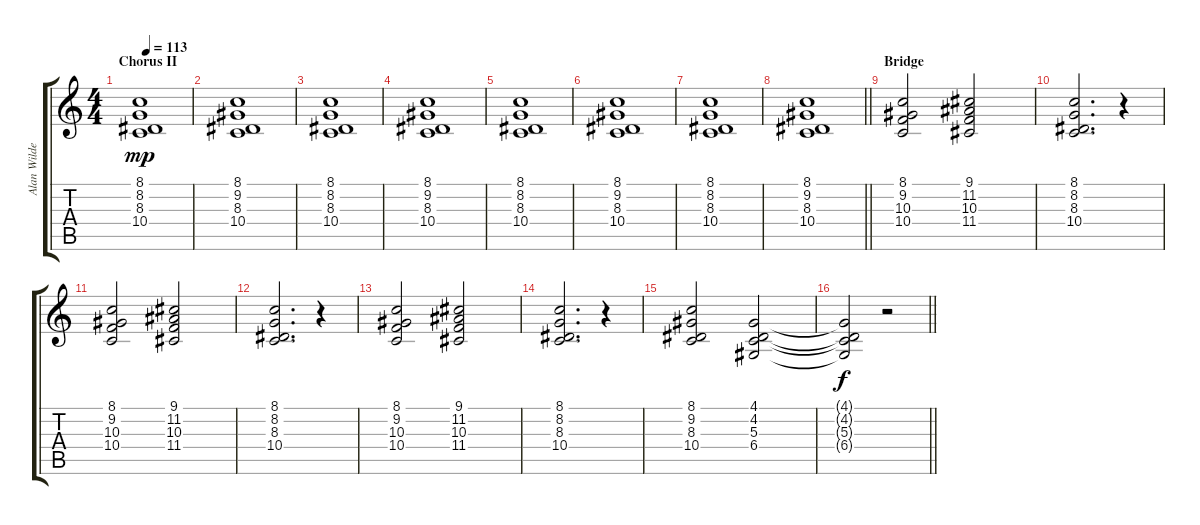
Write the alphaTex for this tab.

\track ("Alan Wilder - Choir Pad II" "Alan Wilde") {instrument choiraahs}
\staff {score tabs}
\tuning (E4 B3 G3 D3 A2 E2) {hide}
\ts (4 4)
\section ("" "Chorus II")
\tempo 113
\clef g2
\ks c
(8.1 8.2 8.3 10.4).1{dy mp} |
(8.1 9.2 8.3 10.4).1 |
(8.1 8.2 8.3 10.4).1 |
(8.1 9.2 8.3 10.4).1 |
(8.1 8.2 8.3 10.4).1 |
(8.1 9.2 8.3 10.4).1 |
(8.1 8.2 8.3 10.4).1 |
\barLineRight lightlight
(8.1 9.2 8.3 10.4).1 |
\section ("" "Bridge")
(8.1 9.2 10.3 10.4).2 (9.1 11.2 10.3 11.4).2 |
(8.1 8.2 8.3 10.4).2{d} r.4 |
(8.1 9.2 10.3 10.4).2 (9.1 11.2 10.3 11.4).2 |
(8.1 8.2 8.3 10.4).2{d} r.4 |
(8.1 9.2 10.3 10.4).2 (9.1 11.2 10.3 11.4).2 |
(8.1 8.2 8.3 10.4).2{d} r.4 |
(8.1 9.2 8.3 10.4).2 (4.1 4.2 5.3 6.4).2 |
\barLineRight lightlight
(4.1{t} 4.2{t} 5.3{t} 6.4{t}).2{dy f} r.2
